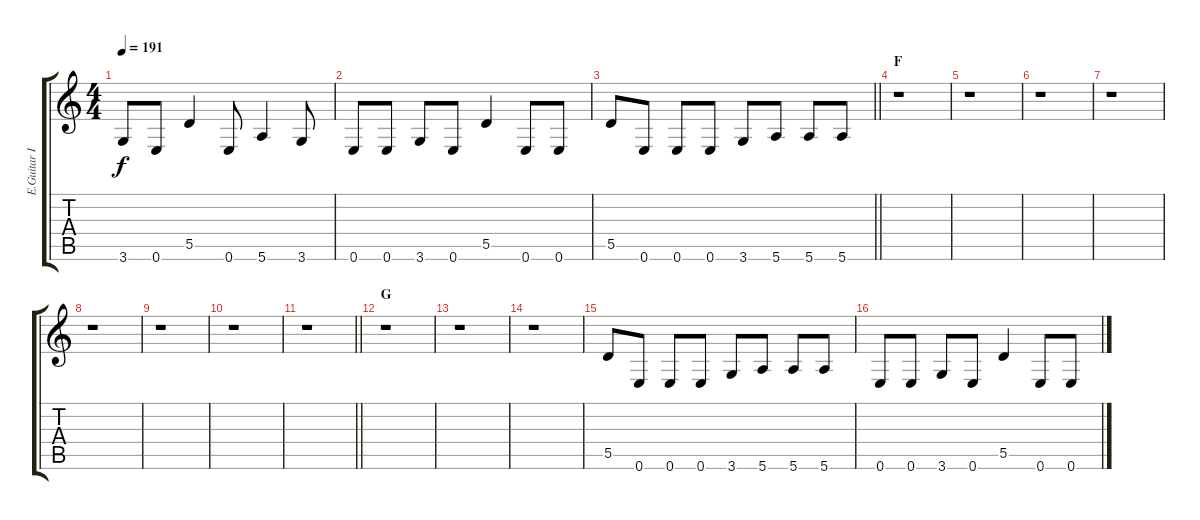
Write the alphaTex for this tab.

\track ("E.Guitar I" "E.Guitar I") {instrument distortionguitar}
\staff {score tabs}
\tuning (E4 B3 G3 D3 A2 E2) {hide}
\ts (4 4)
\tempo 191
\clef g2
\ks c
3.6.8{dy f} 0.6.8 5.5.4 0.6.8 5.6.4 3.6.8 |
0.6.8 0.6.8 3.6.8 0.6.8 5.5.4 0.6.8 0.6.8 |
\barLineRight lightlight
5.5.8 0.6.8 0.6.8 0.6.8 3.6.8 5.6.8 5.6.8 5.6.8 |
\section ("" "F")
r.1 |
r.1 |
r.1 |
r.1 |
r.1 |
r.1 |
r.1 |
\barLineRight lightlight
r.1 |
\section ("" "G")
r.1 |
r.1 |
r.1 |
5.5.8 0.6.8 0.6.8 0.6.8 3.6.8 5.6.8 5.6.8 5.6.8 |
0.6.8 0.6.8 3.6.8 0.6.8 5.5.4 0.6.8 0.6.8
